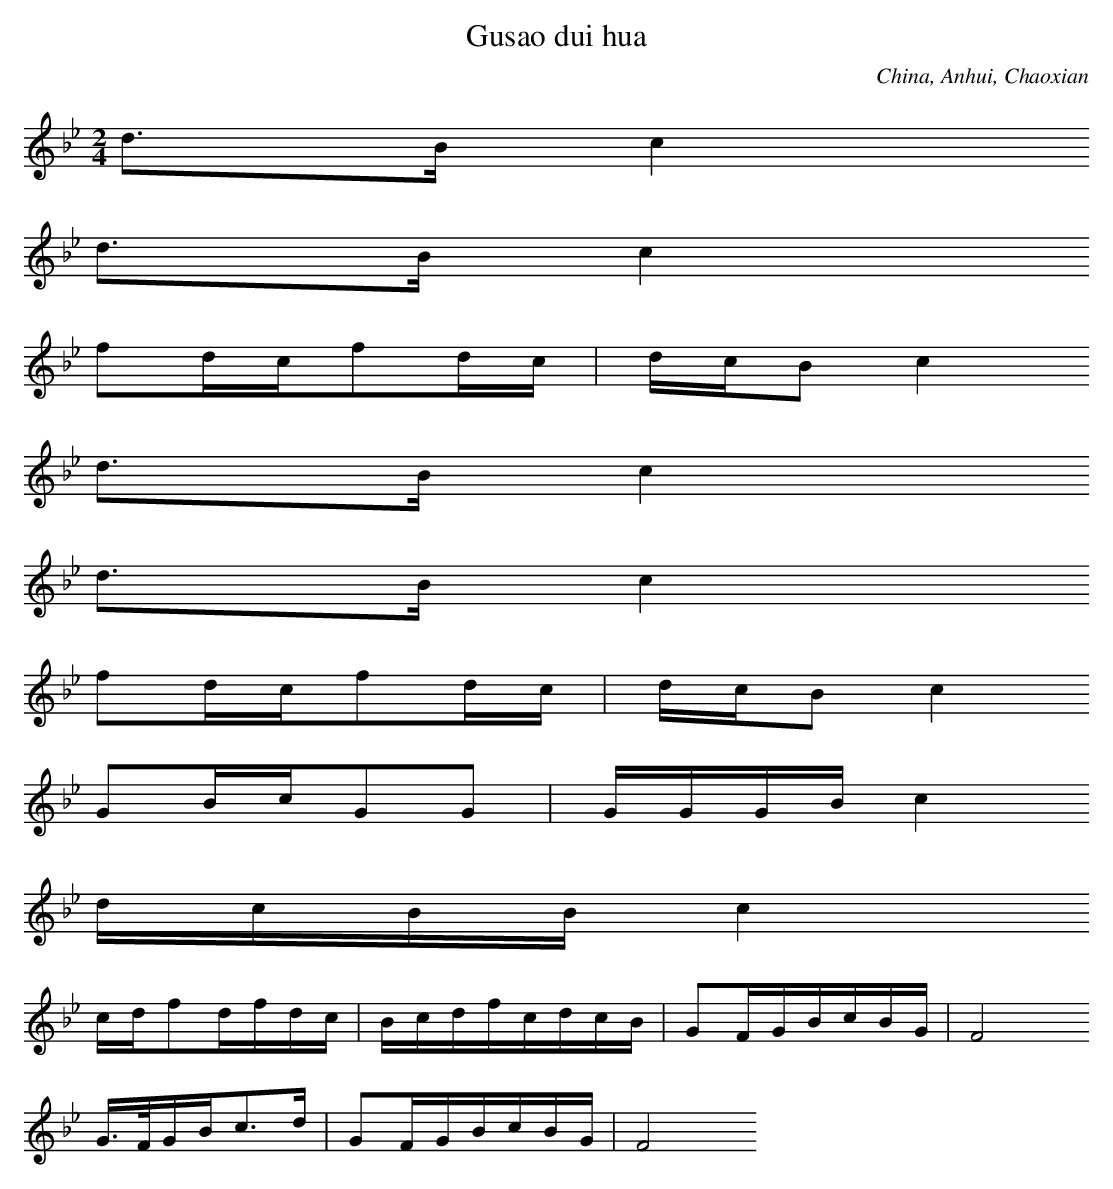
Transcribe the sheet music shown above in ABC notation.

X:1
T: Gusao dui hua
O: China, Anhui, Chaoxian
M: 2/4
L: 1/32
K: Bb
d6B2c8
d6B2c8
f4d2c2f4d2c2 | d2c2B4c8
d6B2c8
d6B2c8
f4d2c2f4d2c2 | d2c2B4c8
G4B2c2G4G4 | G2G2G2B2c8
d2c2B2B2c8
c2d2f4d2f2d2c2 | B2c2d2f2c2d2c2B2 | G4F2G2B2c2B2G2 | F16
G3FG2B2c6d2 | G4F2G2B2c2B2G2 | F16
